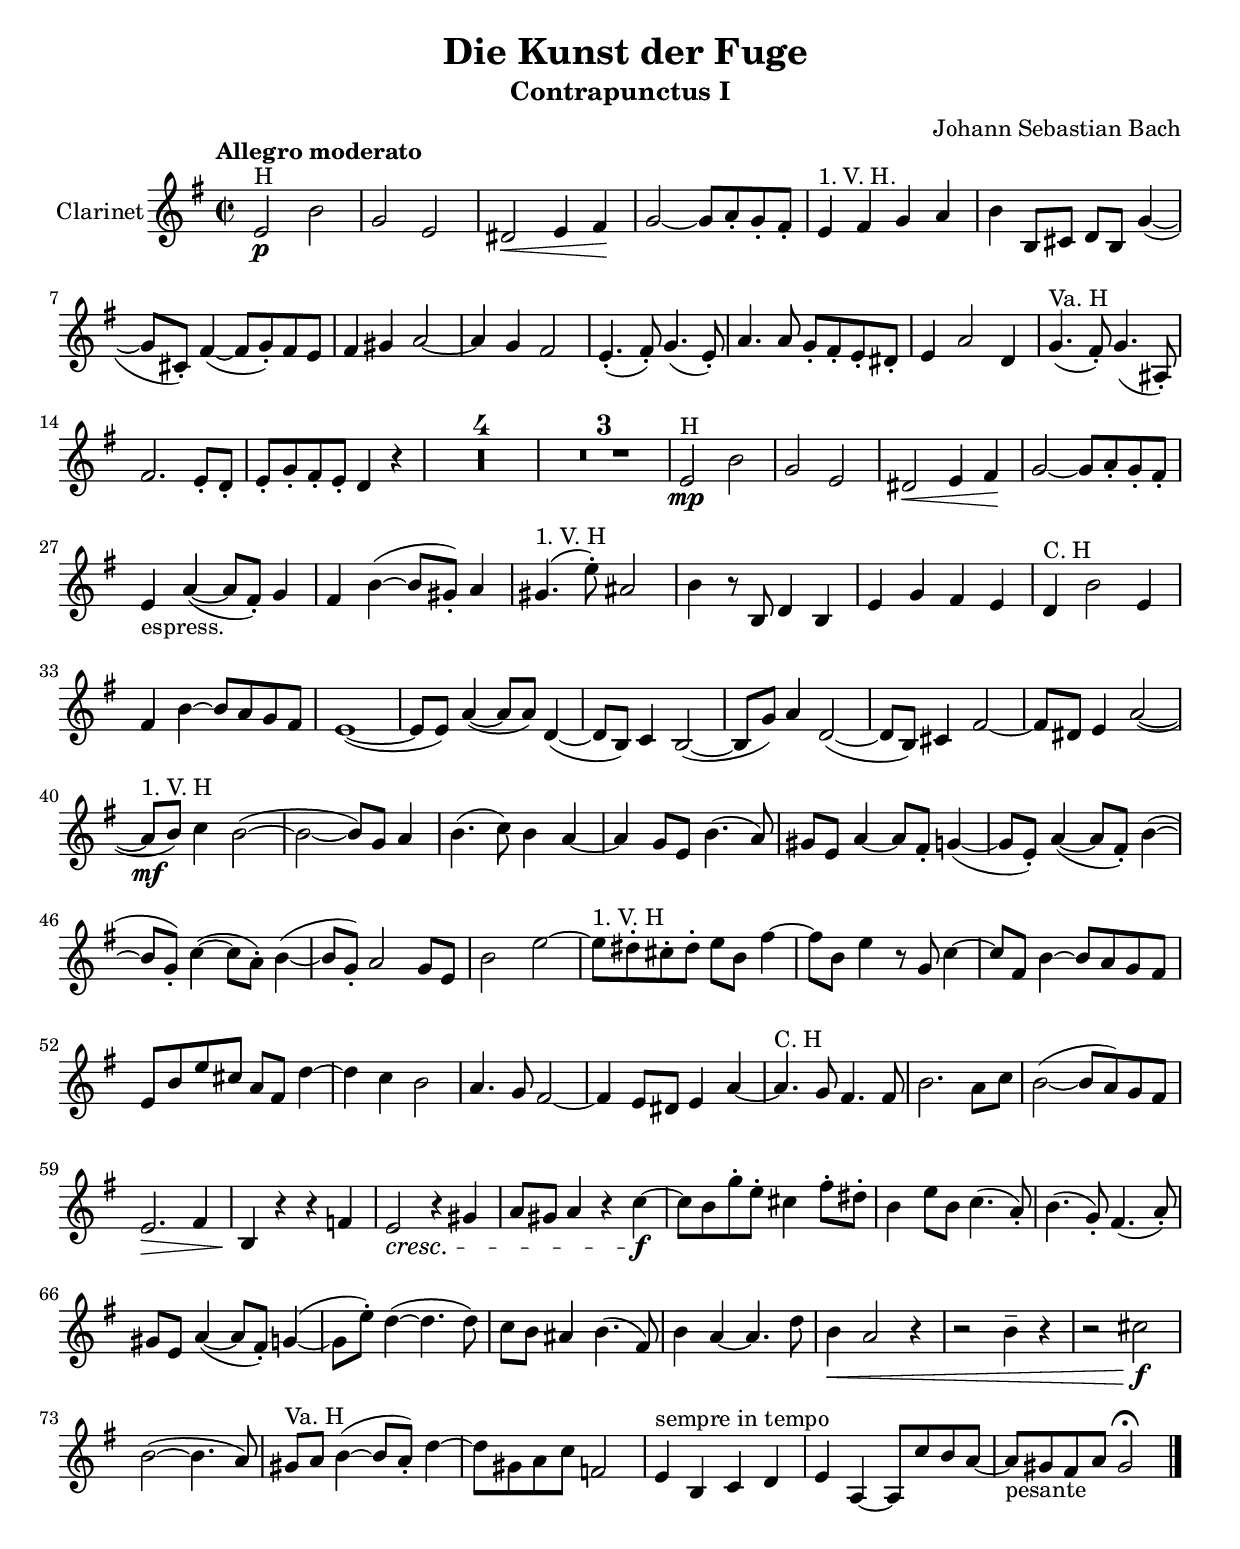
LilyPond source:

% Created on Sun May 15 16:43:59 CEST 2011
\version "2.12.0"

\header {
	title = " Die Kunst der Fuge" 
 subtitle = "Contrapunctus I" 
 	composer = "Johann Sebastian Bach" 

}

mbreak = {}

\include "deutsch.ly"

staffViolin = \new Staff {
	\time 2/2
	\set Staff.instrumentName = "Clarinet"
	\set Staff.midiInstrument = "clarinet"
	\key d \minor
	\clef treble
	\compressFullBarRests
	\relative c' { 
		\tempo "Allegro moderato"
		d2^"H" \p a'
		f d
		cis \< d4 e \! 
		f2~ f8 g-. f-. e-.
		d4^"1. V. H." e f g
		a a,8 h c a f'4~(
		f8 h,-.) e4~( e8 f-.) e d
		e4 fis g2~ \mbreak
		
		g4 f e2
		d4.-.( e8-.) f4.( d8-.)
		g4. g8 f-. e-. d-. cis-.
		d4 g2 c,4
		f4.(^"Va. H" e8-.) f4.( gis,8-.)
		e'2. d8-. c-.
		d-. f-. e-. d-. c4 r4
		R1*4 \mbreak
		
		R1*3
		d2^"H" \mp a'
		f d
		cis \< d4 e \! 
		f2~ f8 g-. f-. e-.
		d4 -"espress." g~( g8 e-.) f4 
		e4 a4~( a8 fis-.) g4 \mbreak
		
		fis4.( ^"1. V. H" d'8-.) gis,2
		a4 r8 a,8 c4 a
		d f e d
		c^"C. H" a'2 d,4
		e a~ a8 g f e
		d1~(
		d8 d) g4~( g8 g) c,4~(
		c8 a) b4 a2~(
		a8 f') g4 c,2~( \mbreak
		
		c8 a) h4 e2~
		e8 cis d4 g2~(
		g8\mf ^"1. V. H" a) b4 a2~(
		a2~ a8) f g4
		a4.( b8) a4 g~
		g f8 d a'4.( g8)
		fis d g4~ g8 e8-. f4~(
		f8 d8-.) g4~( g8 e-.) a4~( \mbreak
		a8 f-.) b4~( b8 g-.) a4~(
		a8 f-.) g2 f8 d
		a'2 d~
		d8 ^"1. V. H" cis-. h-. cis-. d a e'4~
		e8 a, d4 r8 f,8 b4~
		b8 e, a4~ a8 g f e
		d a' d h g e c'4~
		c4 b a2 \mbreak
		
		g4. f8 e2~
		e4 d8 cis d4 g4~
		g4. ^"C. H" f8 e4. e8
		a2. g8 b
		a2~( a8 g) f e 
		d2.\> e4
		a,\! r4 r4 es' \cresc
		d2 r4 fis4 
		g8 fis g4 r4 b4~ \f \mbreak
		b8 a f'-. d-. h4 e8-. cis-.
		a4 d8 a b4.( g8-.)
		a4.( f8-.) e4.( g8-.)
		fis d g4~( g8 e-.) f4~(
		f8 d'-.) c4~( c4. c8)
		b a gis4 a4.( e8)
		a4 g~ g4. c8
		a4 \< g2 r4 \mbreak
		
		r2 a4-- r4
		r2 h2 \f 
		a2~( a4. g8)
		fis ^"Va. H" g a4~( a8 g-.) c4~
		c8 fis, g b es,2
		d4^"sempre in tempo" a b c
		d g,~ g8 b' a g~
		g-"pesante" fis e g fis2 \fermata

		


		
		
	\bar "|."
	}

}


\score {
	<<
		\transpose d e {
		\staffViolin
		}
	>>
	
	

  \layout {
  }
}

\paper {
}


